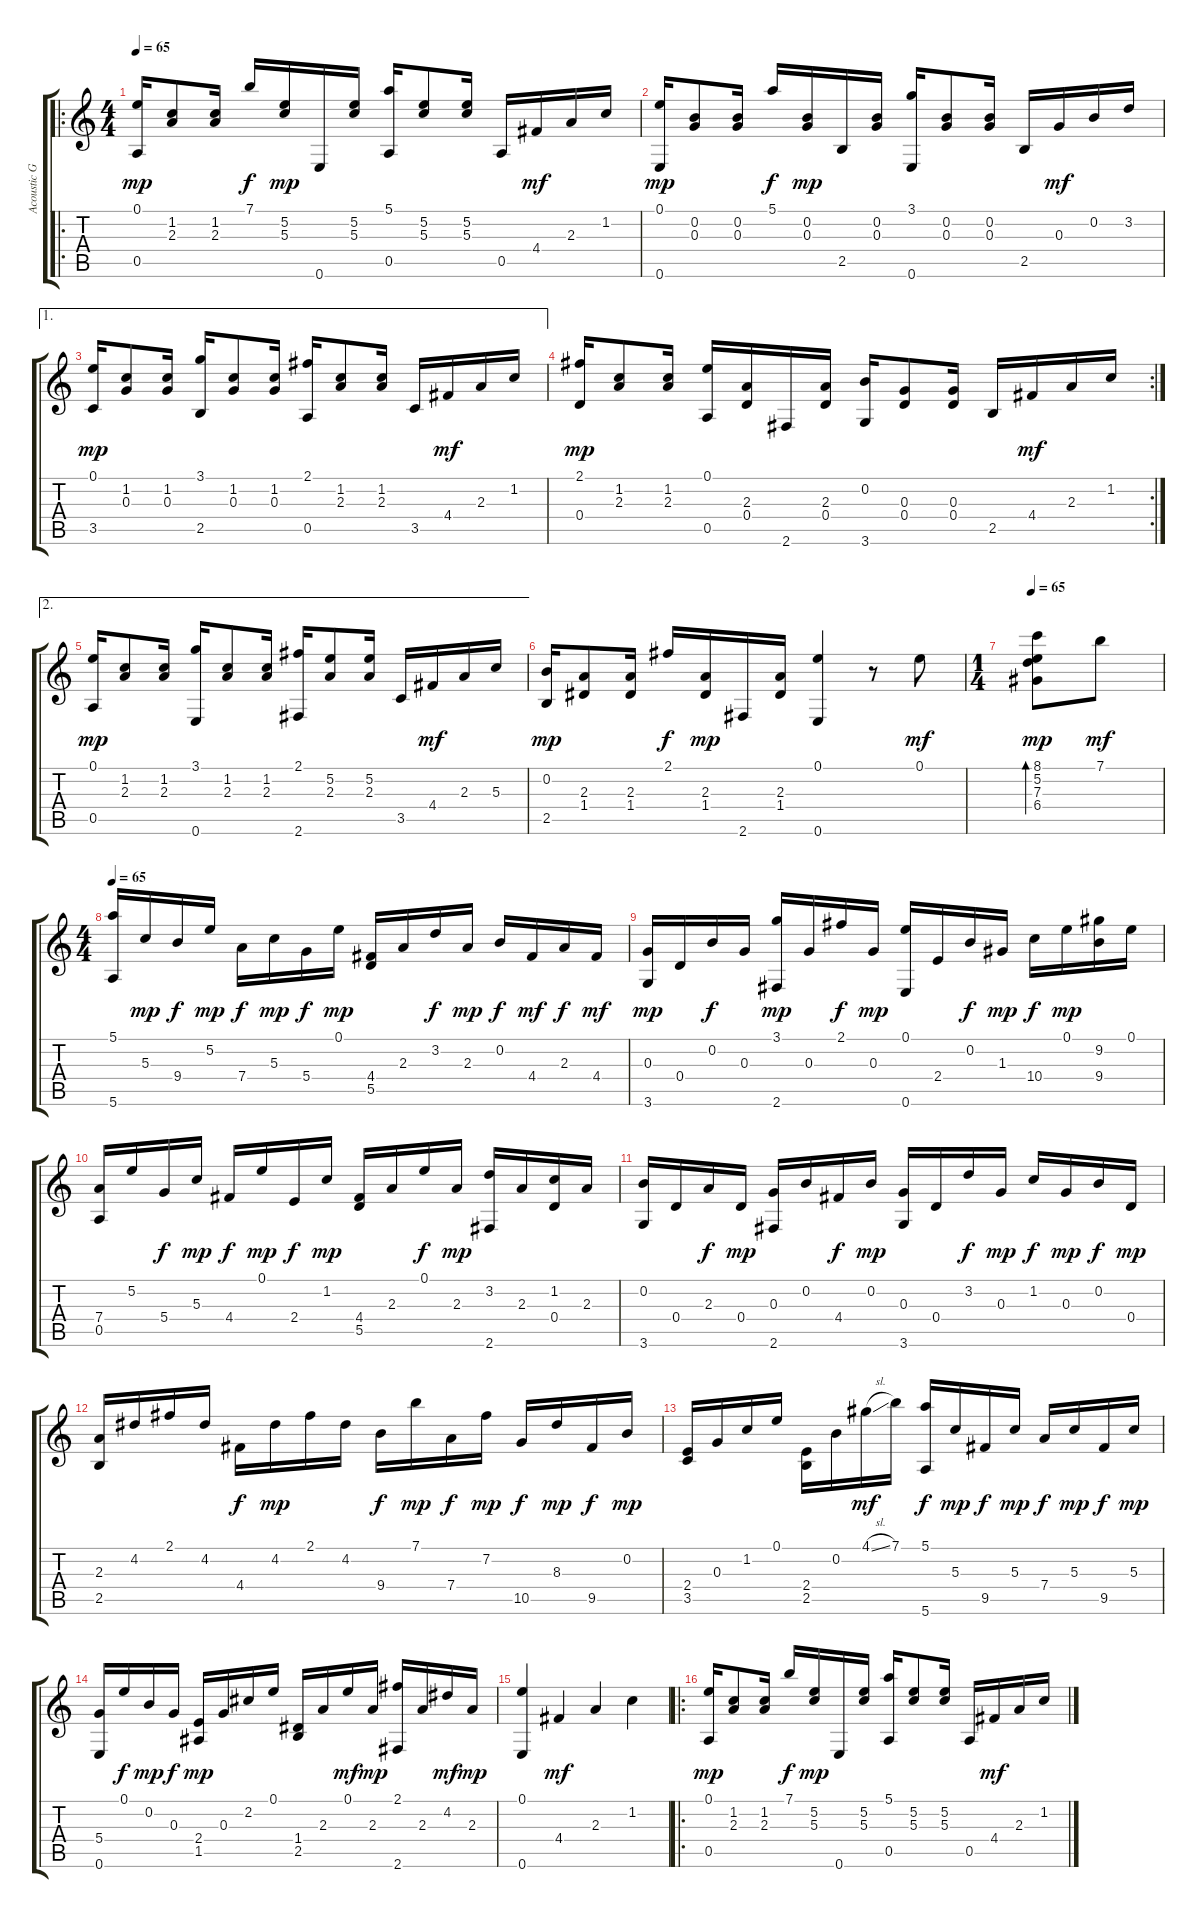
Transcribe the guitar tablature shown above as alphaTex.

\track ("Acoustic Guitar" "Acoustic G") {instrument acousticguitarnylon}
\staff {score tabs}
\tuning (E4 B3 G3 D3 A2 E2) {hide}
\ro
\ts (4 4)
\tempo 65
\clef g2
\ks c
(0.1 0.5).16{dy mp} (1.2 2.3).8 (1.2 2.3).16 7.1.16{dy f} (5.2 5.3).16{dy mp} 0.6.16 (5.2 5.3).16 (5.1 0.5).16 (5.2 5.3).8 (5.2 5.3).16 0.5.16 4.4.16{dy mf} 2.3.16 1.2.16 |
(0.1 0.6).16{dy mp} (0.2 0.3).8 (0.2 0.3).16 5.1.16{dy f} (0.2 0.3).16{dy mp} 2.5.16 (0.2 0.3).16 (3.1 0.6).16 (0.2 0.3).8 (0.2 0.3).16 2.5.16 0.3.16{dy mf} 0.2.16 3.2.16 |
\ae 1
(0.1 3.5).16{dy mp} (1.2 0.3).8 (1.2 0.3).16 (3.1 2.5).16 (1.2 0.3).8 (1.2 0.3).16 (2.1 0.5).16 (1.2 2.3).8 (1.2 2.3).16 3.5.16 4.4.16{dy mf} 2.3.16 1.2.16 |
\rc 2
(2.1 0.4).16{dy mp} (1.2 2.3).8 (1.2 2.3).16 (0.1 0.5).16 (2.3 0.4).16 2.6.16 (2.3 0.4).16 (0.2 3.6).16 (0.3 0.4).8 (0.3 0.4).16 2.5.16 4.4.16{dy mf} 2.3.16 1.2.16 |
\ae 2
(0.1 0.5).16{dy mp} (1.2 2.3).8 (1.2 2.3).16 (3.1 0.6).16 (1.2 2.3).8 (1.2 2.3).16 (2.1 2.6).16 (5.2 2.3).8 (5.2 2.3).16 3.5.16 4.4.16{dy mf} 2.3.16 5.3.16 |
(0.2 2.5).16{dy mp} (2.3 1.4).8 (2.3 1.4).16 2.1.16{dy f} (2.3 1.4).16{dy mp} 2.6.16 (2.3 1.4).16 (0.1 0.6).4 r.8 0.1.8{dy mf} |
\ts (1 4)
\tempo 65
(8.1 5.2 7.3 6.4).8{bd 120 dy mp} 7.1.8{dy mf} |
\ts (4 4)
\tempo 65
(5.1 5.6).16 5.3.16{dy mp} 9.4.16{dy f} 5.2.16{dy mp} 7.4.16{dy f} 5.3.16{dy mp} 5.4.16{dy f} 0.1.16{dy mp} (4.4 5.5).16 2.3.16 3.2.16{dy f} 2.3.16{dy mp} 0.2.16{dy f} 4.4.16{dy mf} 2.3.16{dy f} 4.4.16{dy mf} |
(0.3 3.6).16{dy mp} 0.4.16 0.2.16{dy f} 0.3.16 (3.1 2.6).16{dy mp} 0.3.16 2.1.16{dy f} 0.3.16{dy mp} (0.1 0.6).16 2.4.16 0.2.16{dy f} 1.3.16{dy mp} 10.4.16{dy f} 0.1.16{dy mp} (9.2 9.4).16 0.1.16 |
(7.4 0.5).16 5.2.16 5.4.16{dy f} 5.3.16{dy mp} 4.4.16{dy f} 0.1.16{dy mp} 2.4.16{dy f} 1.2.16{dy mp} (4.4 5.5).16 2.3.16 0.1.16{dy f} 2.3.16{dy mp} (3.2 2.6).16 2.3.16 (1.2 0.4).16 2.3.16 |
(0.2 3.6).16 0.4.16 2.3.16{dy f} 0.4.16{dy mp} (0.3 2.6).16 0.2.16 4.4.16{dy f} 0.2.16{dy mp} (0.3 3.6).16 0.4.16 3.2.16{dy f} 0.3.16{dy mp} 1.2.16{dy f} 0.3.16{dy mp} 0.2.16{dy f} 0.4.16{dy mp} |
(2.3 2.5).16 4.2.16 2.1.16 4.2.16 4.4.16{dy f} 4.2.16{dy mp} 2.1.16 4.2.16 9.4.16{dy f} 7.1.16{dy mp} 7.4.16{dy f} 7.2.16{dy mp} 10.5.16{dy f} 8.3.16{dy mp} 9.5.16{dy f} 0.2.16{dy mp} |
(2.4 3.5).16 0.3.16 1.2.16 0.1.16 (2.4 2.5).16 0.2.16 4.1{sl}.16{dy mf} 7.1.16 (5.1 5.6).16{dy f} 5.3.16{dy mp} 9.5.16{dy f} 5.3.16{dy mp} 7.4.16{dy f} 5.3.16{dy mp} 9.5.16{dy f} 5.3.16{dy mp} |
(5.4 0.6).16 0.1.16{dy f} 0.2.16{dy mp} 0.3.16{dy f} (2.4 1.5).16{dy mp} 0.3.16 2.2.16 0.1.16 (1.4 2.5).16 2.3.16 0.1.16{dy mf} 2.3.16{dy mp} (2.1 2.6).16 2.3.16 4.2.16{dy mf} 2.3.16{dy mp} |
(0.1 0.6).4 4.4.4{dy mf} 2.3.4 1.2.4 |
\ro
(0.1 0.5).16{dy mp} (1.2 2.3).8 (1.2 2.3).16 7.1.16{dy f} (5.2 5.3).16{dy mp} 0.6.16 (5.2 5.3).16 (5.1 0.5).16 (5.2 5.3).8 (5.2 5.3).16 0.5.16 4.4.16{dy mf} 2.3.16 1.2.16
